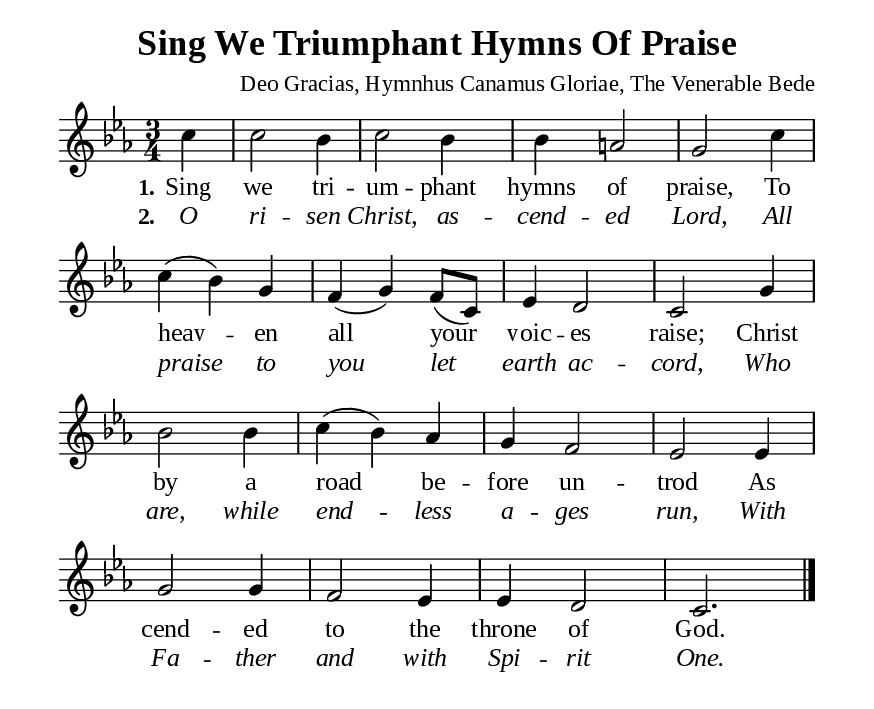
%%%%%%%%%%%%%%%%%%%%%%%%%%%%%
% CONTENTS OF THIS DOCUMENT
% 1. Common settings
% 2. Verse music
% 3. Verse lyrics
% 4. Layout
%%%%%%%%%%%%%%%%%%%%%%%%%%%%%

%%%%%%%%%%%%%%%%%%%%%%%%%%%%%
% 1. Common settings
%%%%%%%%%%%%%%%%%%%%%%%%%%%%%
\version "2.22.1"

\header {
  title = "Sing We Triumphant Hymns Of Praise"
  composer = "Deo Gracias, Hymnhus Canamus Gloriae, The Venerable Bede"
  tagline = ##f
}

global= {
  \key ees \major
  \time 3/4
  \override Score.BarNumber.break-visibility = ##(#f #f #f)
  \override Lyrics.LyricSpace.minimum-distance = #3.0
}

\paper {
  #(set-paper-size "a5")
  top-margin = 3.2\mm
  bottom-marign = 10\mm
  left-margin = 10\mm
  right-margin = 10\mm
  indent = #0
  #(define fonts
	 (make-pango-font-tree "Liberation Serif"
	 		       "Liberation Serif"
			       "Liberation Serif"
			       (/ 20 20)))
  system-system-spacing = #'((basic-distance . 3) (padding . 3))
}

printItalic = {
  \override LyricText.font-shape = #'italic
}

%%%%%%%%%%%%%%%%%%%%%%%%%%%%%
% 2. Verse music
%%%%%%%%%%%%%%%%%%%%%%%%%%%%%
musicVerseSoprano = \relative c'' {
                    \partial 4 c4 |
  %{	01	%} c2 bes4 |
  %{	02	%} c2 bes4 |
  %{	03	%} bes a!2 |
  %{	04	%} g2 c4 |
  %{	05	%} c (bes) g |
  %{	06	%} f (g) f8 (c) |
  %{	07	%} ees4 d2 |
  %{	08	%} c2 g'4 |
  %{	09	%} bes2 bes4 |
  %{	10	%} c (bes) aes |
  %{	11	%} g f2 |
  %{	12	%} ees2 ees4 |
  %{	13	%} g2 g4 |
  %{	14	%} f2 ees4 |
  %{	15	%} ees d2 |
  %{	16	%} c2. \bar "|."
}

%%%%%%%%%%%%%%%%%%%%%%%%%%%%%
% 3. Verse lyrics
%%%%%%%%%%%%%%%%%%%%%%%%%%%%%
verseOne = \lyricmode {
  \set stanza = #"1."
  Sing we tri -- um -- phant hymns of praise,
  To heav -- en all your voic -- es raise;
  Christ by a road be -- fore un -- trod
  As cend -- ed to the throne of God.
}

verseTwo = \lyricmode {
  \set stanza = #"2."
  O ri -- sen Christ, as -- cend -- ed Lord,
  All praise to you let earth ac -- cord,
  Who are, while end -- less a -- ges run,
  With Fa -- ther and with Spi -- rit One.
}

%%%%%%%%%%%%%%%%%%%%%%%%%%%%%
% 4. Layout
%%%%%%%%%%%%%%%%%%%%%%%%%%%%%
\score {
    \new ChoirStaff <<
      \new Staff <<
        \clef "treble"
        \new Voice = "sopranos" { \global   \musicVerseSoprano }
      >>
      \new Lyrics \lyricsto sopranos \verseOne
      \new Lyrics \with \printItalic \lyricsto sopranos \verseTwo
    >>
}
